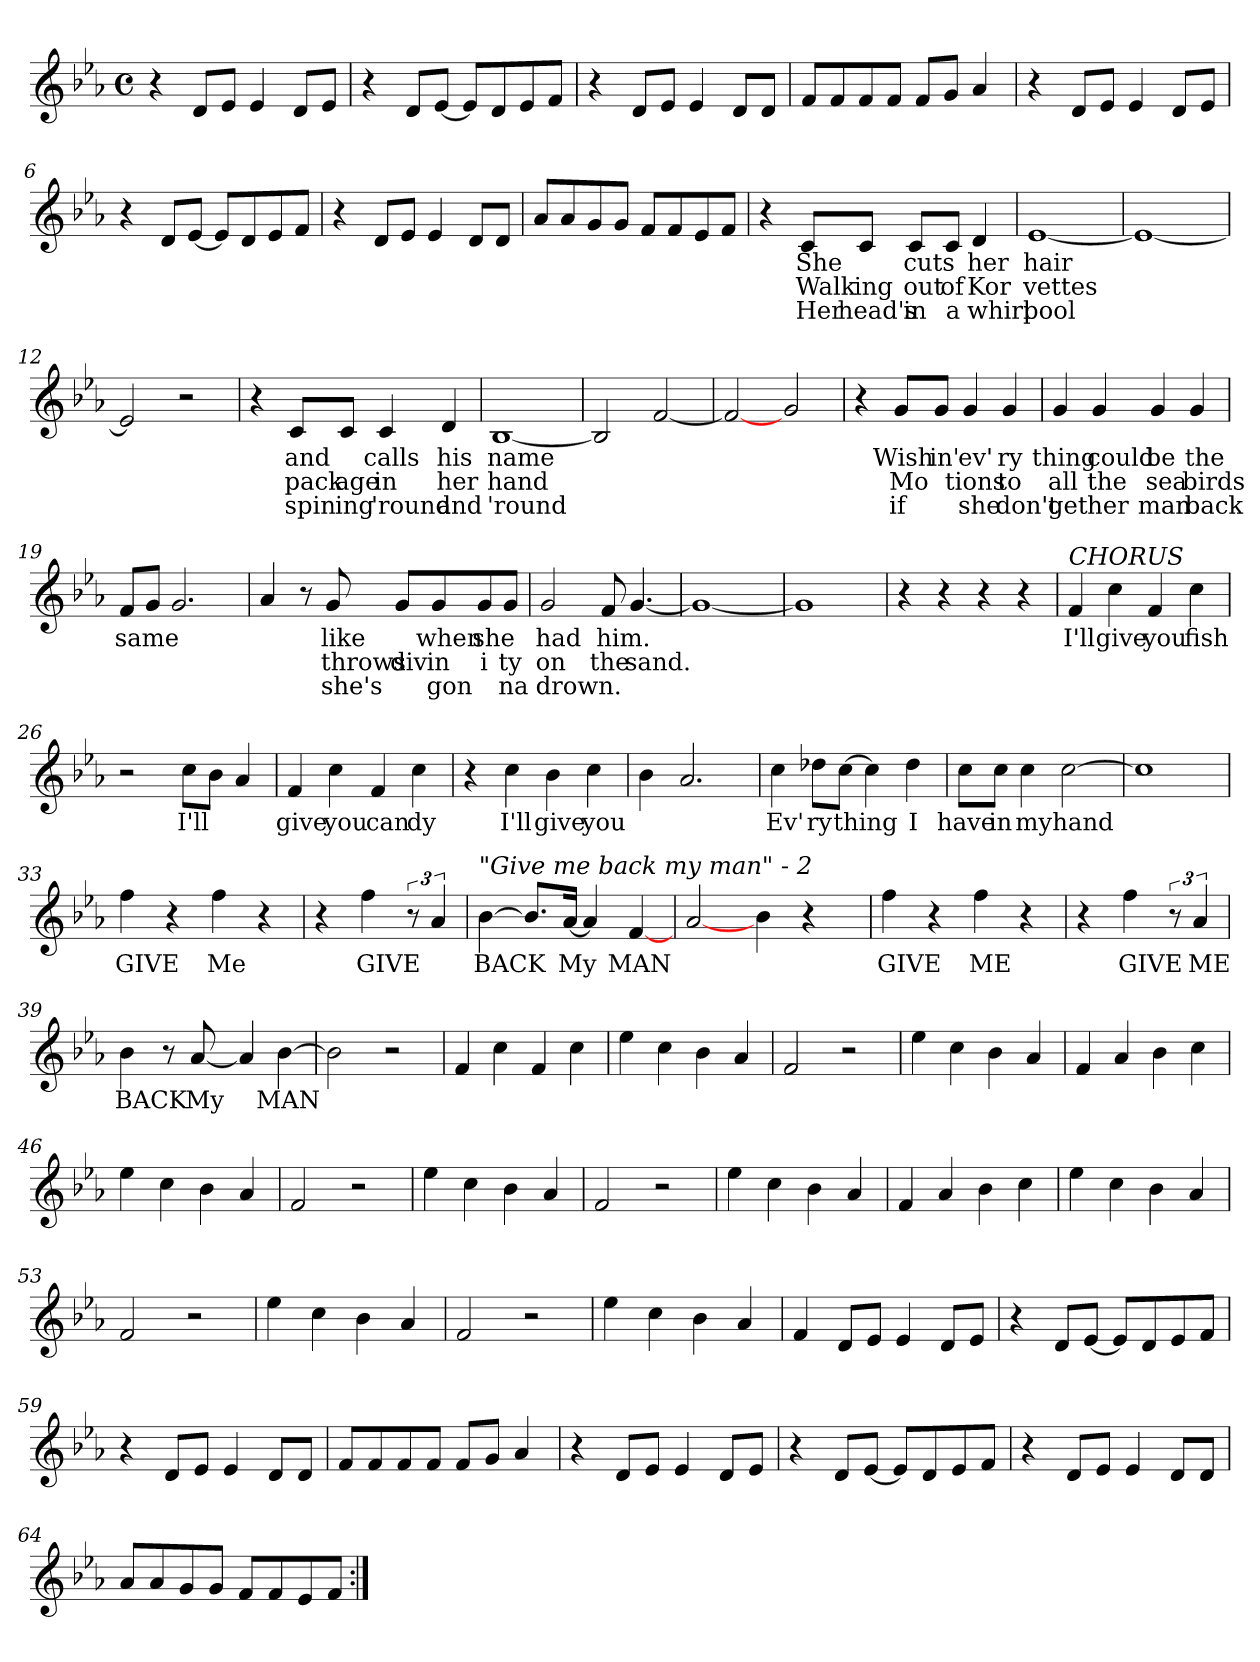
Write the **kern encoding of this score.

**kern	**text	**text	**text
*part1	*part1	*part1	*part1
*staff1	*staff1	*staff1	*staff1
*clefG2	*	*	*
*k[b-e-a-]	*	*	*
*E-:	*	*	*
*M4/4	*	*	*
*met(c)	*	*	*
=1	=1	=1	=1
4r	.	.	.
8d/L	.	.	.
8e-/J	.	.	.
4e-/	.	.	.
8d/L	.	.	.
8e-/J	.	.	.
=2	=2	=2	=2
4r	.	.	.
8d/L	.	.	.
[8e-/J	.	.	.
8e-/L]	.	.	.
8d/	.	.	.
8e-/	.	.	.
8f/J	.	.	.
=3	=3	=3	=3
4r	.	.	.
8d/L	.	.	.
8e-/J	.	.	.
4e-/	.	.	.
8d/L	.	.	.
8d/J	.	.	.
=4	=4	=4	=4
8f/L	.	.	.
8f/	.	.	.
8f/	.	.	.
8f/J	.	.	.
8f/L	.	.	.
8g/J	.	.	.
4a-/	.	.	.
!!LO:LB:g=z
=5	=5	=5	=5
4r	.	.	.
8d/L	.	.	.
8e-/J	.	.	.
4e-/	.	.	.
8d/L	.	.	.
8e-/J	.	.	.
=6	=6	=6	=6
4r	.	.	.
8d/L	.	.	.
[8e-/J	.	.	.
8e-/L]	.	.	.
8d/	.	.	.
8e-/	.	.	.
8f/J	.	.	.
=7	=7	=7	=7
4r	.	.	.
8d/L	.	.	.
8e-/J	.	.	.
4e-/	.	.	.
8d/L	.	.	.
8d/J	.	.	.
=8	=8	=8	=8
8a-/L	.	.	.
8a-/	.	.	.
8g/	.	.	.
8g/J	.	.	.
8f/L	.	.	.
8f/	.	.	.
8e-/	.	.	.
8f/J	.	.	.
!!LO:LB:g=z
=9	=9	=9	=9
4r	1.	2.	3.
8c/L	She	Walk	Her
8c/J	.	ing	head's
8c/L	cuts	out	in
8c/J	.	of	a
4d/	her	Kor	whirl
=10	=10	=10	=10
[1e-	hair	vettes	pool
=11	=11	=11	=11
1e-_	.	.	.
=12	=12	=12	=12
2e-/]	.	.	.
2r	.	.	.
=13	=13	=13	=13
4r	.	.	.
8c/L	and	pack	spin
8c/J	.	age	ing
4c/	calls	in	'round
4d/	his	her	and
=14	=14	=14	=14
[1B-	name	hand	'round
!!LO:LB:g=z
=15	=15	=15	=15
2B-/]	.	.	.
[2f/	.	.	.
=16	=16	=16	=16
2f/_	.	.	.
2g/	.	.	.
=17	=17	=17	=17
4r	.	.	.
8g/L	Wish	Mo	if
8g/J	in'	.	.
4g/	ev'	tions	she
4g/	ry	to	don't
=18	=18	=18	=18
4g/	thing	all	get
4g/	could	the	her
4g/	be	sea	man
4g/	the	birds	back
=19	=19	=19	=19
8f/L	same	.	.
8g/J	.	.	.
2.g/	.	.	.
!!LO:LB:g=z
=20	=20	=20	=20
4a-/	.	.	.
8r	.	.	.
8g/	like	throws	she's
8g/L	.	div	.
8g/	when	in	gon
8g/	she	i	.
8g/J	.	ty	na
=21	=21	=21	=21
2g/	had	on	drown.
8f/	him.	the	.
[4.g/	.	sand.	.
=22	=22	=22	=22
1g_	.	.	.
=23	=23	=23	=23
1g]	.	.	.
=24	=24	=24	=24
4r	.	.	.
4r	.	.	.
4r	.	.	.
4r	.	.	.
!!LO:LB:g=z
=25	=25	=25	=25
!LO:TX:a:i:t=CHORUS	!	!	!
4f/	I'll	.	.
4cc\	give	.	.
4f/	you	.	.
4cc\	fish	.	.
=26	=26	=26	=26
2r	.	.	.
8cc\L	I'll	.	.
8b-\J	.	.	.
4a-/	.	.	.
=27	=27	=27	=27
4f/	give	.	.
4cc\	you	.	.
4f/	can	.	.
4cc\	dy	.	.
=28	=28	=28	=28
4r	.	.	.
4cc\	I'll	.	.
4b-\	give	.	.
4cc\	you	.	.
!!LO:LB:g=z
=29	=29	=29	=29
4b-\	.	.	.
2.a-/	.	.	.
=30	=30	=30	=30
4cc\	Ev'	.	.
8dd-X\L	ry	.	.
[8cc\J	thing	.	.
4cc\]	.	.	.
4dd-\	I	.	.
=31	=31	=31	=31
8cc\L	have	.	.
8cc\J	in	.	.
4cc\	my	.	.
[2cc\	hand	.	.
=32	=32	=32	=32
1cc]	.	.	.
!!LO:PB:g=z
=33	=33	=33	=33
4ff\	GIVE	.	.
4r	.	.	.
4ff\	Me	.	.
4r	.	.	.
=34	=34	=34	=34
4r	.	.	.
4ff\	GIVE	.	.
12r	Me	.	.
6a-/	.	.	.
=35	=35	=35	=35
!LO:TX:a:i:t="Give me back my man" - 2	!	!	!
[4b-\	BACK	.	.
8.b-/L]	.	.	.
[16a-/Jk	My	.	.
4a-/]	.	.	.
[4f/	MAN	.	.
=36	=36	=36	=36
[2a-/	.	.	.
4b-\	.	.	.
4r	.	.	.
=37	=37	=37	=37
4ff\	GIVE	.	.
4r	.	.	.
4ff\	ME	.	.
4r	.	.	.
!!LO:LB:g=z
=38	=38	=38	=38
4r	.	.	.
4ff\	GIVE	.	.
12r	.	.	.
6a-/	ME	.	.
=39	=39	=39	=39
4b-\	BACK	.	.
8r	.	.	.
[8a-/	My	.	.
4a-/]	.	.	.
[4b-\	MAN	.	.
=40	=40	=40	=40
2b-\]	.	.	.
2r	.	.	.
=41	=41	=41	=41
4f/	.	.	.
4cc\	.	.	.
4f/	.	.	.
4cc\	.	.	.
=42	=42	=42	=42
4ee-\	.	.	.
4cc\	.	.	.
4b-\	.	.	.
4a-/	.	.	.
=43	=43	=43	=43
2f/	.	.	.
2r	.	.	.
!!LO:LB:g=z
=44	=44	=44	=44
4ee-\	.	.	.
4cc\	.	.	.
4b-\	.	.	.
4a-/	.	.	.
=45	=45	=45	=45
4f/	.	.	.
4a-/	.	.	.
4b-\	.	.	.
4cc\	.	.	.
=46	=46	=46	=46
4ee-\	.	.	.
4cc\	.	.	.
4b-\	.	.	.
4a-/	.	.	.
=47	=47	=47	=47
2f/	.	.	.
2r	.	.	.
=48	=48	=48	=48
4ee-\	.	.	.
4cc\	.	.	.
4b-\	.	.	.
4a-/	.	.	.
=49	=49	=49	=49
2f/	.	.	.
2r	.	.	.
!!LO:LB:g=z
=50	=50	=50	=50
4ee-\	.	.	.
4cc\	.	.	.
4b-\	.	.	.
4a-/	.	.	.
=51	=51	=51	=51
4f/	.	.	.
4a-/	.	.	.
4b-\	.	.	.
4cc\	.	.	.
=52	=52	=52	=52
4ee-\	.	.	.
4cc\	.	.	.
4b-\	.	.	.
4a-/	.	.	.
=53	=53	=53	=53
2f/	.	.	.
2r	.	.	.
=54	=54	=54	=54
4ee-\	.	.	.
4cc\	.	.	.
4b-\	.	.	.
4a-/	.	.	.
=55	=55	=55	=55
2f/	.	.	.
2r	.	.	.
!!LO:LB:g=z
=56	=56	=56	=56
4ee-\	.	.	.
4cc\	.	.	.
4b-\	.	.	.
4a-/	.	.	.
!!LO:LB:g=z
=57	=57	=57	=57
4f/	.	.	.
8d/L	.	.	.
8e-/J	.	.	.
4e-/	.	.	.
8d/L	.	.	.
8e-/J	.	.	.
=58	=58	=58	=58
4r	.	.	.
8d/L	.	.	.
[8e-/J	.	.	.
8e-/L]	.	.	.
8d/	.	.	.
8e-/	.	.	.
8f/J	.	.	.
=59	=59	=59	=59
4r	.	.	.
8d/L	.	.	.
8e-/J	.	.	.
4e-/	.	.	.
8d/L	.	.	.
8d/J	.	.	.
=60	=60	=60	=60
8f/L	.	.	.
8f/	.	.	.
8f/	.	.	.
8f/J	.	.	.
8f/L	.	.	.
8g/J	.	.	.
4a-/	.	.	.
!!LO:LB:g=z
=61	=61	=61	=61
4r	.	.	.
8d/L	.	.	.
8e-/J	.	.	.
4e-/	.	.	.
8d/L	.	.	.
8e-/J	.	.	.
=62	=62	=62	=62
4r	.	.	.
8d/L	.	.	.
[8e-/J	.	.	.
8e-/L]	.	.	.
8d/	.	.	.
8e-/	.	.	.
8f/J	.	.	.
=63	=63	=63	=63
4r	.	.	.
8d/L	.	.	.
8e-/J	.	.	.
4e-/	.	.	.
8d/L	.	.	.
8d/J	.	.	.
=64	=64	=64	=64
8a-/L	.	.	.
8a-/	.	.	.
8g/	.	.	.
8g/J	.	.	.
8f/L	.	.	.
8f/	.	.	.
8e-/	.	.	.
8f/J	.	.	.
=:|!	=:|!	=:|!	=:|!
*-	*-	*-	*-
